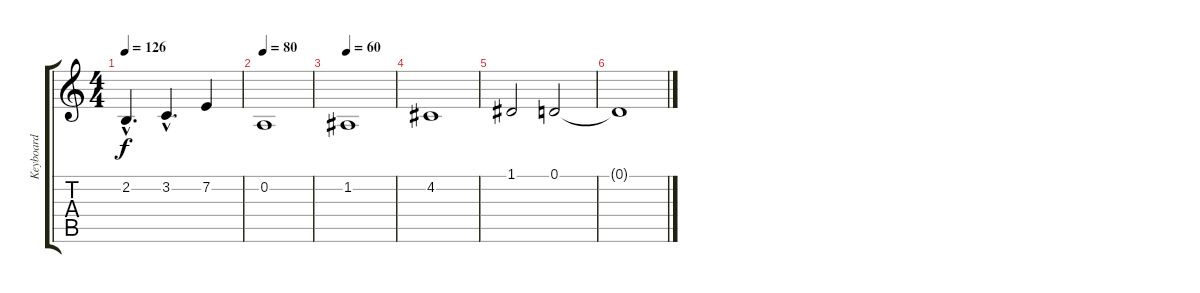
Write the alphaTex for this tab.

\track ("Keyboard" "Keyboard") {instrument stringensemble2}
\staff {score tabs}
\tuning (D4 A3 F3 C3 G2 D2) {hide}
\ts (4 4)
\tempo 126
\clef g2
\ks c
2.2{hac}.4{d dy f} 3.2{hac}.4{d} 7.2.4 |
\tempo 80
0.2.1 |
\tempo 60
1.2.1 |
4.2.1 |
1.1.2 0.1.2 |
0.1{t}.1
